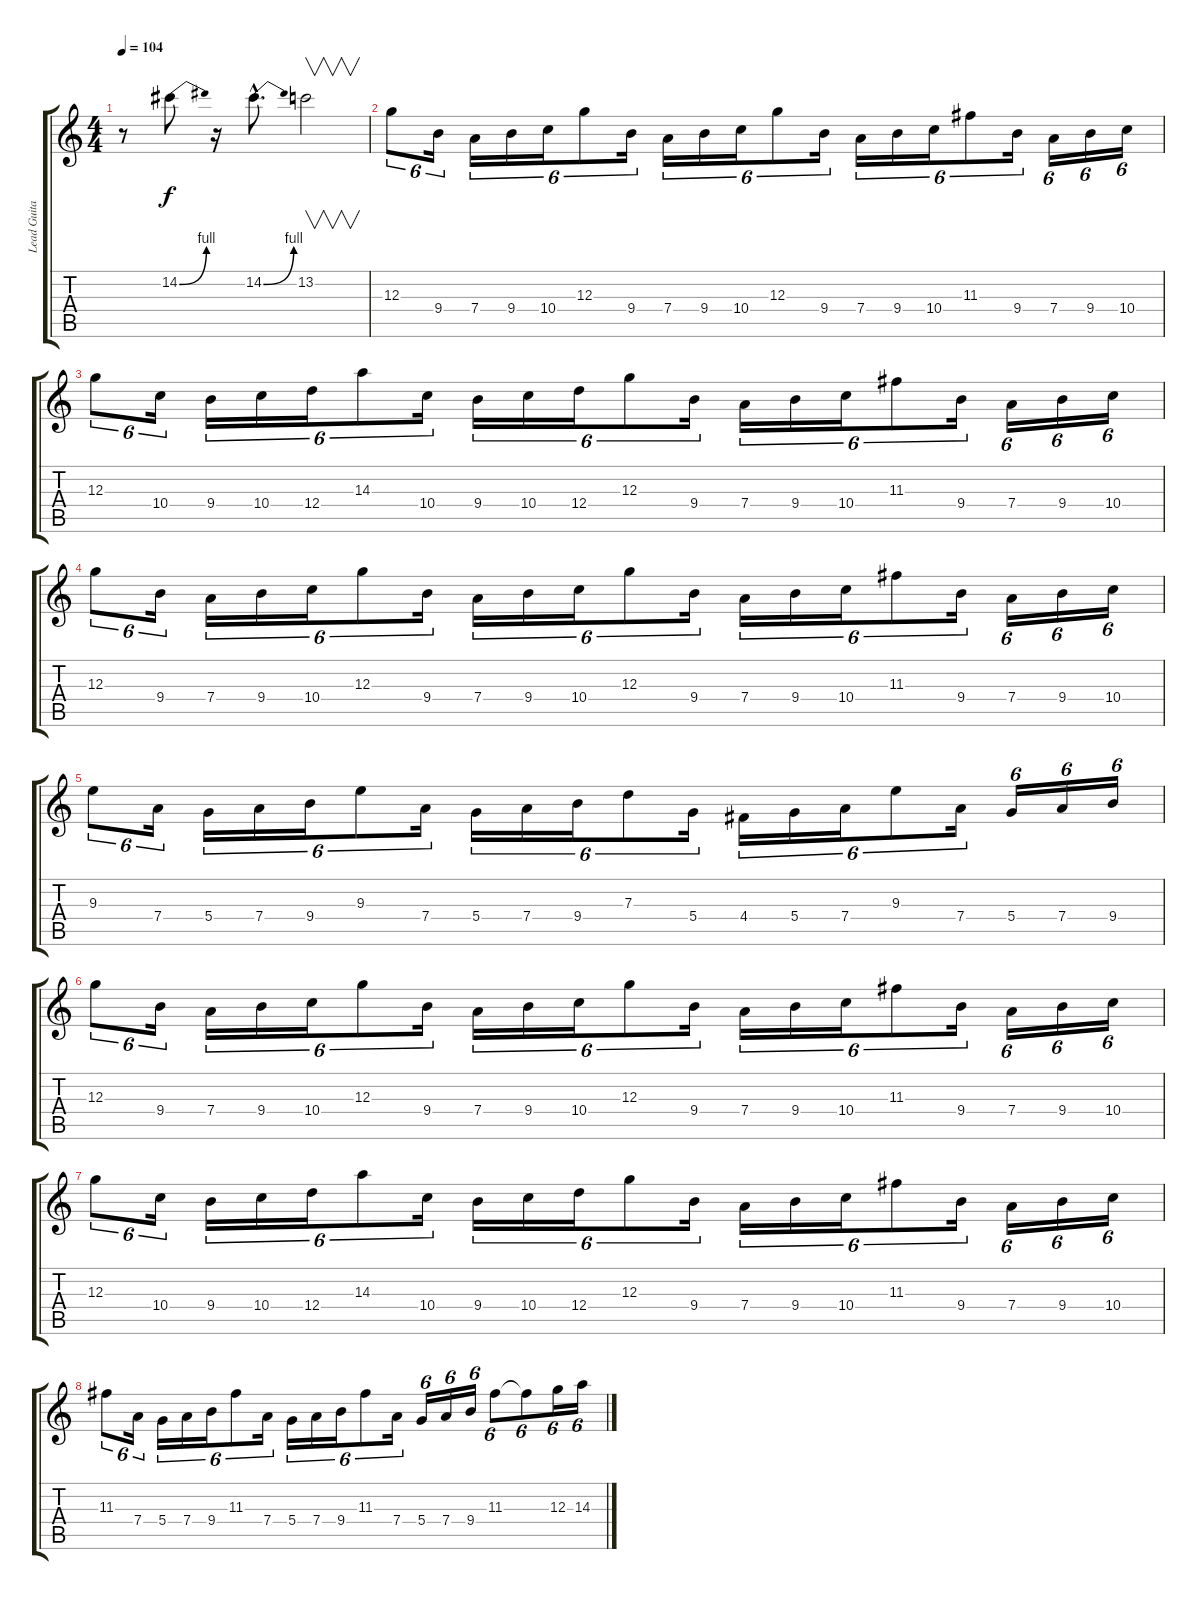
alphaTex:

\track ("Lead Guitar (P.Rondat)" "Lead Guita") {instrument overdrivenguitar}
\staff {score tabs}
\tuning (E4 B3 G3 D3 A2 E2) {hide}
\ts (4 4)
\tempo 104
\clef g2
\ks c
r.8{dy f} 14.2{be (bend 0 0 60 4)}.8 r.16 14.2{be (bend 0 0 60 4) hac}.8{d} 13.2.2{v} |
12.3.8{tu (6 4)} 9.4.16{tu (6 4)} 7.4.16{tu (6 4)} 9.4.16{tu (6 4)} 10.4.16{tu (6 4)} 12.3.8{tu (6 4)} 9.4.16{tu (6 4)} 7.4.16{tu (6 4)} 9.4.16{tu (6 4)} 10.4.16{tu (6 4)} 12.3.8{tu (6 4)} 9.4.16{tu (6 4)} 7.4.16{tu (6 4)} 9.4.16{tu (6 4)} 10.4.16{tu (6 4)} 11.3.8{tu (6 4)} 9.4.16{tu (6 4)} 7.4.16{tu (6 4)} 9.4.16{tu (6 4)} 10.4.16{tu (6 4)} |
12.3.8{tu (6 4)} 10.4.16{tu (6 4)} 9.4.16{tu (6 4)} 10.4.16{tu (6 4)} 12.4.16{tu (6 4)} 14.3.8{tu (6 4)} 10.4.16{tu (6 4)} 9.4.16{tu (6 4)} 10.4.16{tu (6 4)} 12.4.16{tu (6 4)} 12.3.8{tu (6 4)} 9.4.16{tu (6 4)} 7.4.16{tu (6 4)} 9.4.16{tu (6 4)} 10.4.16{tu (6 4)} 11.3.8{tu (6 4)} 9.4.16{tu (6 4)} 7.4.16{tu (6 4)} 9.4.16{tu (6 4)} 10.4.16{tu (6 4)} |
12.3.8{tu (6 4)} 9.4.16{tu (6 4)} 7.4.16{tu (6 4)} 9.4.16{tu (6 4)} 10.4.16{tu (6 4)} 12.3.8{tu (6 4)} 9.4.16{tu (6 4)} 7.4.16{tu (6 4)} 9.4.16{tu (6 4)} 10.4.16{tu (6 4)} 12.3.8{tu (6 4)} 9.4.16{tu (6 4)} 7.4.16{tu (6 4)} 9.4.16{tu (6 4)} 10.4.16{tu (6 4)} 11.3.8{tu (6 4)} 9.4.16{tu (6 4)} 7.4.16{tu (6 4)} 9.4.16{tu (6 4)} 10.4.16{tu (6 4)} |
9.3.8{tu (6 4)} 7.4.16{tu (6 4)} 5.4.16{tu (6 4)} 7.4.16{tu (6 4)} 9.4.16{tu (6 4)} 9.3.8{tu (6 4)} 7.4.16{tu (6 4)} 5.4.16{tu (6 4)} 7.4.16{tu (6 4)} 9.4.16{tu (6 4)} 7.3.8{tu (6 4)} 5.4.16{tu (6 4)} 4.4.16{tu (6 4)} 5.4.16{tu (6 4)} 7.4.16{tu (6 4)} 9.3.8{tu (6 4)} 7.4.16{tu (6 4)} 5.4.16{tu (6 4)} 7.4.16{tu (6 4)} 9.4.16{tu (6 4)} |
12.3.8{tu (6 4)} 9.4.16{tu (6 4)} 7.4.16{tu (6 4)} 9.4.16{tu (6 4)} 10.4.16{tu (6 4)} 12.3.8{tu (6 4)} 9.4.16{tu (6 4)} 7.4.16{tu (6 4)} 9.4.16{tu (6 4)} 10.4.16{tu (6 4)} 12.3.8{tu (6 4)} 9.4.16{tu (6 4)} 7.4.16{tu (6 4)} 9.4.16{tu (6 4)} 10.4.16{tu (6 4)} 11.3.8{tu (6 4)} 9.4.16{tu (6 4)} 7.4.16{tu (6 4)} 9.4.16{tu (6 4)} 10.4.16{tu (6 4)} |
12.3.8{tu (6 4)} 10.4.16{tu (6 4)} 9.4.16{tu (6 4)} 10.4.16{tu (6 4)} 12.4.16{tu (6 4)} 14.3.8{tu (6 4)} 10.4.16{tu (6 4)} 9.4.16{tu (6 4)} 10.4.16{tu (6 4)} 12.4.16{tu (6 4)} 12.3.8{tu (6 4)} 9.4.16{tu (6 4)} 7.4.16{tu (6 4)} 9.4.16{tu (6 4)} 10.4.16{tu (6 4)} 11.3.8{tu (6 4)} 9.4.16{tu (6 4)} 7.4.16{tu (6 4)} 9.4.16{tu (6 4)} 10.4.16{tu (6 4)} |
11.3.8{tu (6 4)} 7.4.16{tu (6 4)} 5.4.16{tu (6 4)} 7.4.16{tu (6 4)} 9.4.16{tu (6 4)} 11.3.8{tu (6 4)} 7.4.16{tu (6 4)} 5.4.16{tu (6 4)} 7.4.16{tu (6 4)} 9.4.16{tu (6 4)} 11.3.8{tu (6 4)} 7.4.16{tu (6 4)} 5.4.16{tu (6 4)} 7.4.16{tu (6 4)} 9.4.16{tu (6 4)} 11.3.8{tu (6 4)} 11.3{t}.8{tu (6 4)} 12.3.16{tu (6 4)} 14.3.16{tu (6 4)}
